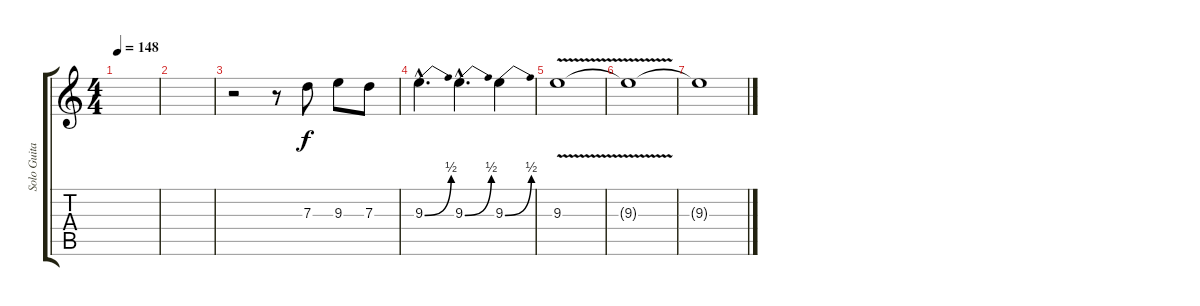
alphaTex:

\track ("Solo Guitar" "Solo Guita") {instrument distortionguitar}
\staff {score tabs}
\tuning (E4 B3 G3 D3 A2 E2) {hide}
\ts (4 4)
\tempo 148
\clef g2
\ks c
|
|
r.2 r.8 7.3.8 9.3.8 7.3.8 |
9.3{be (bend 0 0 60 2) hac}.4{d} 9.3{be (bend 0 0 60 2) hac}.4{d} 9.3{be (bend 0 0 60 2)}.4 |
9.3{v}.1{volume 4} |
9.3{t}.1 |
9.3{t}.1
